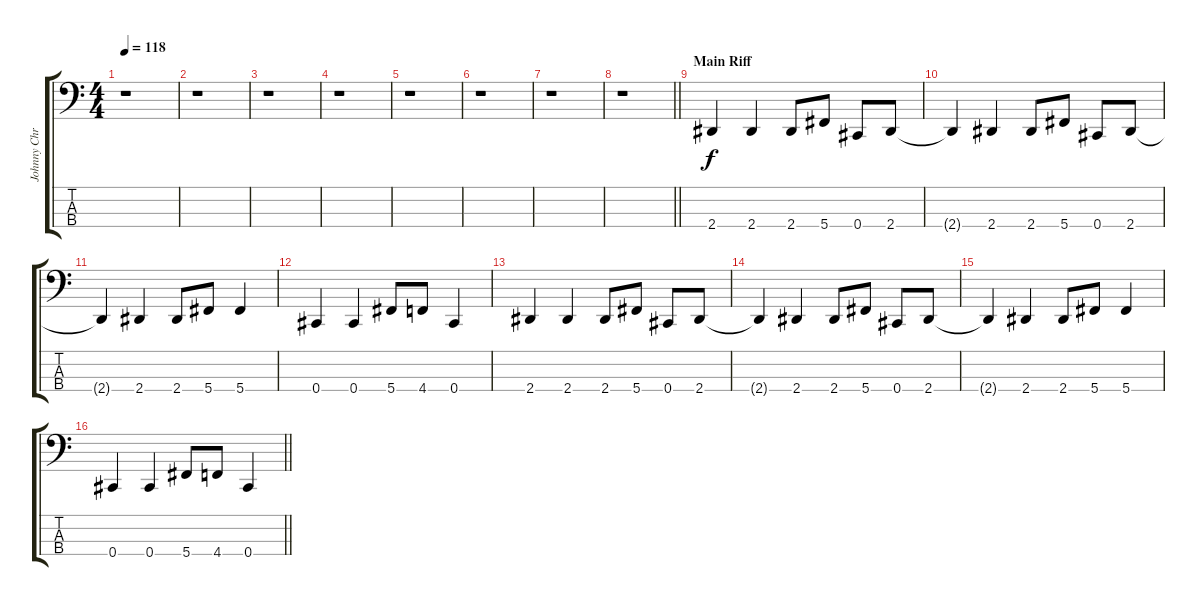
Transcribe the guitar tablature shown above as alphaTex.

\track ("Johnny Christ" "Johnny Chr") {instrument electricbassfinger}
\staff {score tabs}
\tuning (Gb2 Db2 Ab1 Db1) {hide}
\ts (4 4)
\tempo 118
\clef f4
\ks c
r.1{dy f} |
r.1 |
r.1 |
r.1 |
r.1 |
r.1 |
r.1 |
\barLineRight lightlight
r.1 |
\section ("" "Main Riff")
2.4.4 2.4.4 2.4.8 5.4.8 0.4.8 2.4.8 |
2.4{t}.4 2.4.4 2.4.8 5.4.8 0.4.8 2.4.8 |
2.4{t}.4 2.4.4 2.4.8 5.4.8 5.4.4 |
0.4.4 0.4.4 5.4.8 4.4.8 0.4.4 |
2.4.4 2.4.4 2.4.8 5.4.8 0.4.8 2.4.8 |
2.4{t}.4 2.4.4 2.4.8 5.4.8 0.4.8 2.4.8 |
2.4{t}.4 2.4.4 2.4.8 5.4.8 5.4.4 |
\barLineRight lightlight
0.4.4 0.4.4 5.4.8 4.4.8 0.4.4
